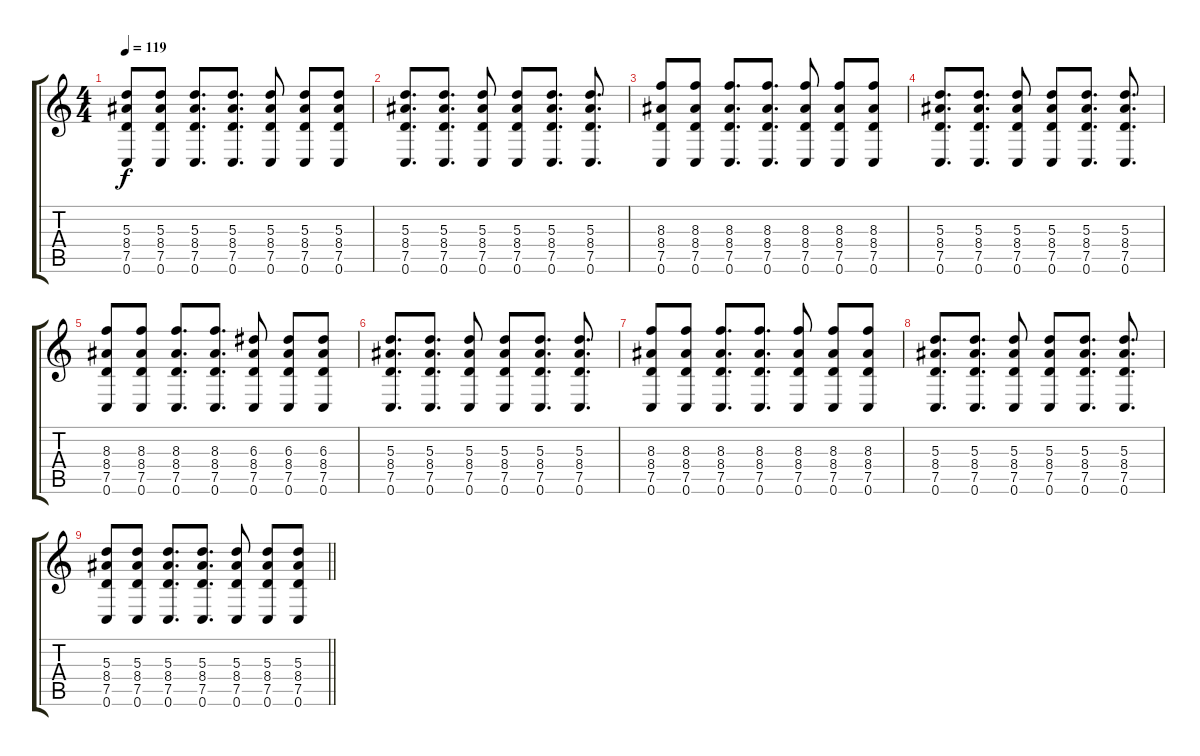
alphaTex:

\track "" {instrument acousticguitarsteel}
\staff {score tabs}
\tuning (G4 E4 A3 D3 G2 C2) {hide}
\ts (4 4)
\tempo 119
\clef g2
\ks c
(5.3 8.4 7.5 0.6).8{dy f} (5.3 8.4 7.5 0.6).8 (5.3 8.4 7.5 0.6).8{d} (5.3 8.4 7.5 0.6).8{d} (5.3 8.4 7.5 0.6).8 (5.3 8.4 7.5 0.6).8 (5.3 8.4 7.5 0.6).8 |
(5.3 8.4 7.5 0.6).8{d} (5.3 8.4 7.5 0.6).8{d} (5.3 8.4 7.5 0.6).8 (5.3 8.4 7.5 0.6).8 (5.3 8.4 7.5 0.6).8{d} (5.3 8.4 7.5 0.6).8{d} |
(8.3 8.4 7.5 0.6).8 (8.3 8.4 7.5 0.6).8 (8.3 8.4 7.5 0.6).8{d} (8.3 8.4 7.5 0.6).8{d} (8.3 8.4 7.5 0.6).8 (8.3 8.4 7.5 0.6).8 (8.3 8.4 7.5 0.6).8 |
(5.3 8.4 7.5 0.6).8{d} (5.3 8.4 7.5 0.6).8{d} (5.3 8.4 7.5 0.6).8 (5.3 8.4 7.5 0.6).8 (5.3 8.4 7.5 0.6).8{d} (5.3 8.4 7.5 0.6).8{d} |
(8.3 8.4 7.5 0.6).8 (8.3 8.4 7.5 0.6).8 (8.3 8.4 7.5 0.6).8{d} (8.3 8.4 7.5 0.6).8{d} (6.3 8.4 7.5 0.6).8 (6.3 8.4 7.5 0.6).8 (6.3 8.4 7.5 0.6).8 |
(5.3 8.4 7.5 0.6).8{d} (5.3 8.4 7.5 0.6).8{d} (5.3 8.4 7.5 0.6).8 (5.3 8.4 7.5 0.6).8 (5.3 8.4 7.5 0.6).8{d} (5.3 8.4 7.5 0.6).8{d} |
(8.3 8.4 7.5 0.6).8 (8.3 8.4 7.5 0.6).8 (8.3 8.4 7.5 0.6).8{d} (8.3 8.4 7.5 0.6).8{d} (8.3 8.4 7.5 0.6).8 (8.3 8.4 7.5 0.6).8 (8.3 8.4 7.5 0.6).8 |
(5.3 8.4 7.5 0.6).8{d} (5.3 8.4 7.5 0.6).8{d} (5.3 8.4 7.5 0.6).8 (5.3 8.4 7.5 0.6).8 (5.3 8.4 7.5 0.6).8{d} (5.3 8.4 7.5 0.6).8{d} |
\barLineRight lightlight
(5.3 8.4 7.5 0.6).8 (5.3 8.4 7.5 0.6).8 (5.3 8.4 7.5 0.6).8{d} (5.3 8.4 7.5 0.6).8{d} (5.3 8.4 7.5 0.6).8 (5.3 8.4 7.5 0.6).8 (5.3 8.4 7.5 0.6).8
